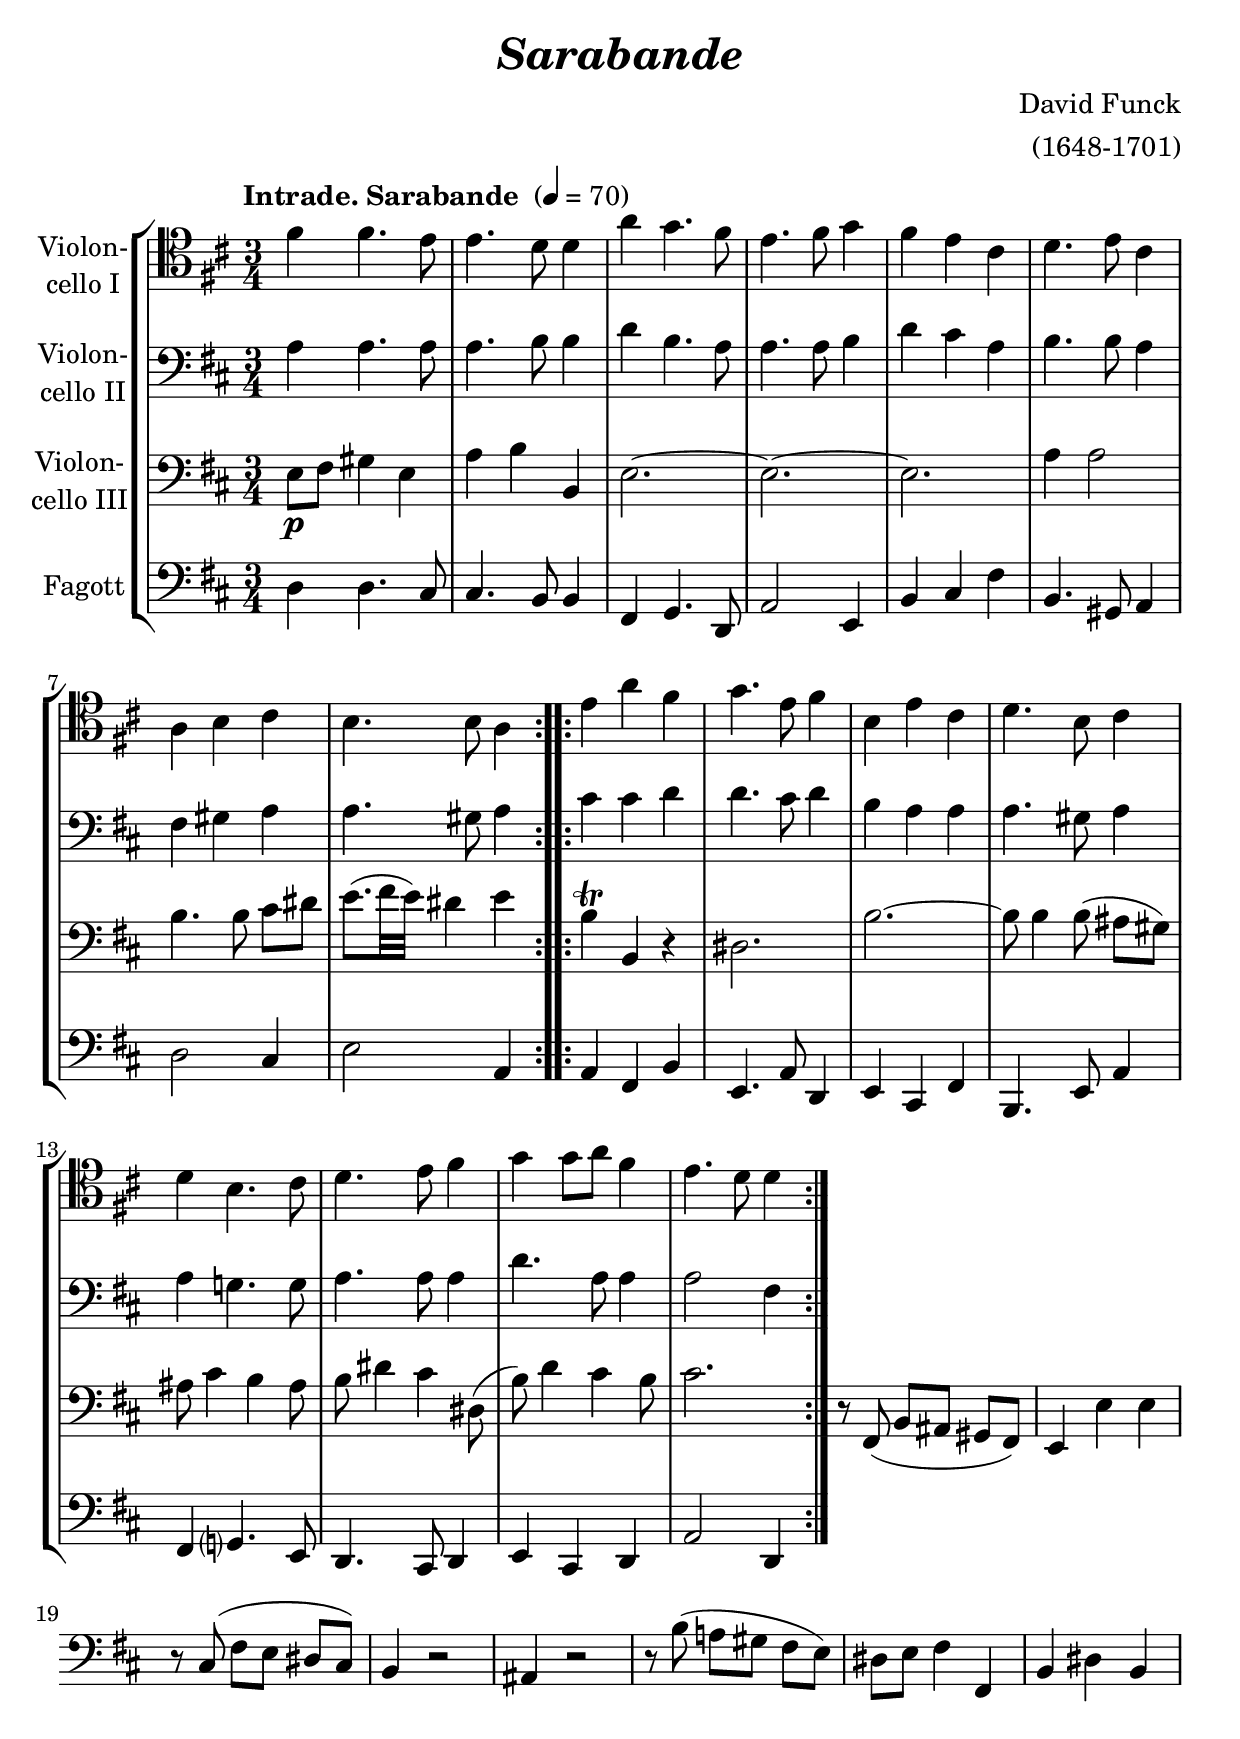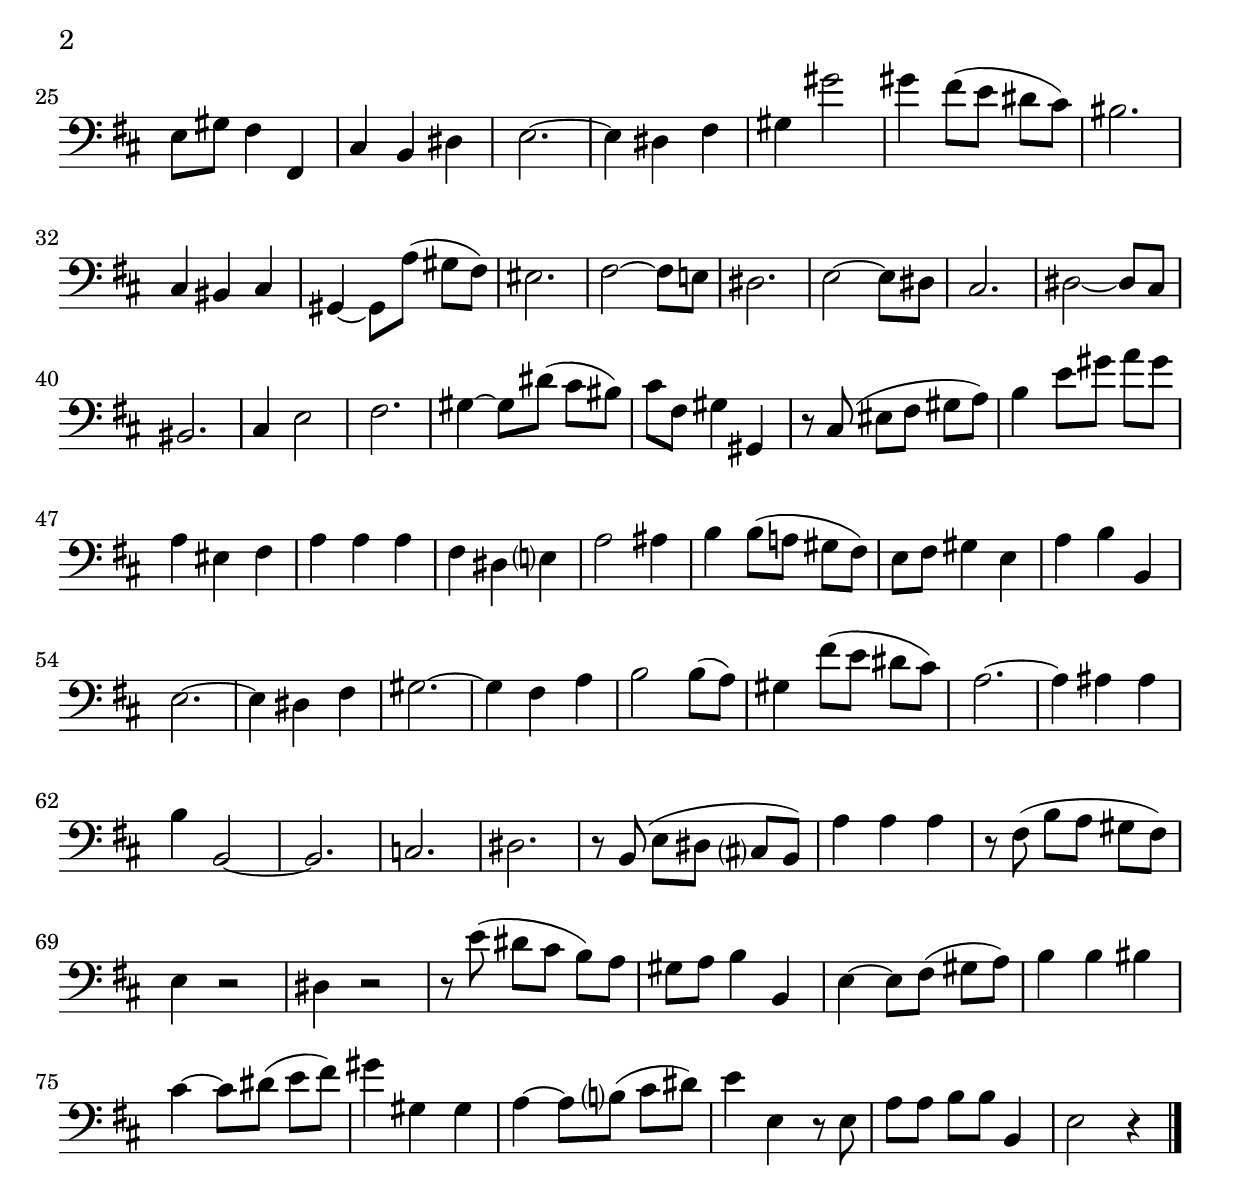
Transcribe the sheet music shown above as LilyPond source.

\version "2.18.2"
\include "deutsch.ly"
  
#(set-global-staff-size 24)

\header {
  title     = \markup \bold \italic "Sarabande"
  composer  = "David Funck"
  arranger  = "(1648-1701)"
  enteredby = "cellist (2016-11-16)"
%  piece     = ""
}

voiceconsts = {
  \key f \major
  \time 3/4
  \clef "bass"
  \numericTimeSignature
  \compressFullBarRests
  % Set default beaming for all staves
  \set Timing.beamExceptions = #'()
  \set Timing.baseMoment     = #(ly:make-moment 1 4)
  \set Timing.beatStructure  = #'(1 1 1)
  \tempo "Intrade. Sarabande " 4=70
}

%minstr = "harpsichord"
mist = "string ensemble 1"
%minstr = "accordion"
miba = "bassoon"
milo = "drawbar organ"

va = \relative c'' {
  \voiceconsts
  \clef "tenor"
  
  \repeat volta 2 {
    a4 a4. g8
    g4. f8 f4
    c' b4. a8
    g4. a8 b4
    a g e
    f4. g8 e4
    c d e
    d4. d8 c4
  }

  \repeat volta 2 {
    g' c a
    b4. g8 a4
    d, g e
    f4. d8 e4
    f d4. e8
    f4. g8 a4
    b b8 c a4
    g4. f8 f4
  }
}

vb = \relative c' {
  \voiceconsts

  \repeat volta 2 {
    c4 c4. c8
    c4. d8 d4
    f d4. c8
    c4. c8 d4
    f e c
    d4. d8 c4
    a h c
    c4. h8 c4
  }

  \repeat volta 2 {
    e e f
    f4. e8 f4
    d c c
    c4. h8 c4
    c b!4. b8
    c4. c8 c4
    f4. c8 c4
    c2 a4
  }
}

\include "v3.ily"
vd = \relative c {
  \voiceconsts

  \repeat volta 2 {
    f4 f4. e8
    e4. d8 d4
    a b4. f8
    c'2 g4
    d' e a
    d,4. h8 c4
    f2 e4
    g2 c,4
  }

  \repeat volta 2 {
    c a d
    g,4. c8 f,4
    g e a
    d,4. g8 c4
    a b?4. g8
    f4. e8 f4
    g e f
    c'2 f,4
  }
}


music = \new StaffGroup <<
      \new Staff {
	\set Staff.midiInstrument = \mist
	\set Staff.instrumentName = \markup \center-column { "Violon-" "cello I" }
	\transpose f d { \va }
      }

      \new Staff {
	\set Staff.midiInstrument = \mist
	\set Staff.instrumentName = \markup \center-column { "Violon-" "cello II" }
	\transpose f d { \vb }
      }

      \new Staff {
	\set Staff.midiInstrument = \mist
	\set Staff.instrumentName = \markup \center-column { "Violon-" "cello III" }
	\transpose f d { \vc }
      }

      \new Staff {
	\set Staff.midiInstrument = \miba
	\set Staff.instrumentName = \markup \center-column { "Fagott" }
	\transpose f d { \vd }
      }
>>

\book {
  \score {
    \music
    \layout {}
  }

  \score {
    \unfoldRepeats \music

    \midi {
      \context {
        \Score
      }
    }
  }
}
